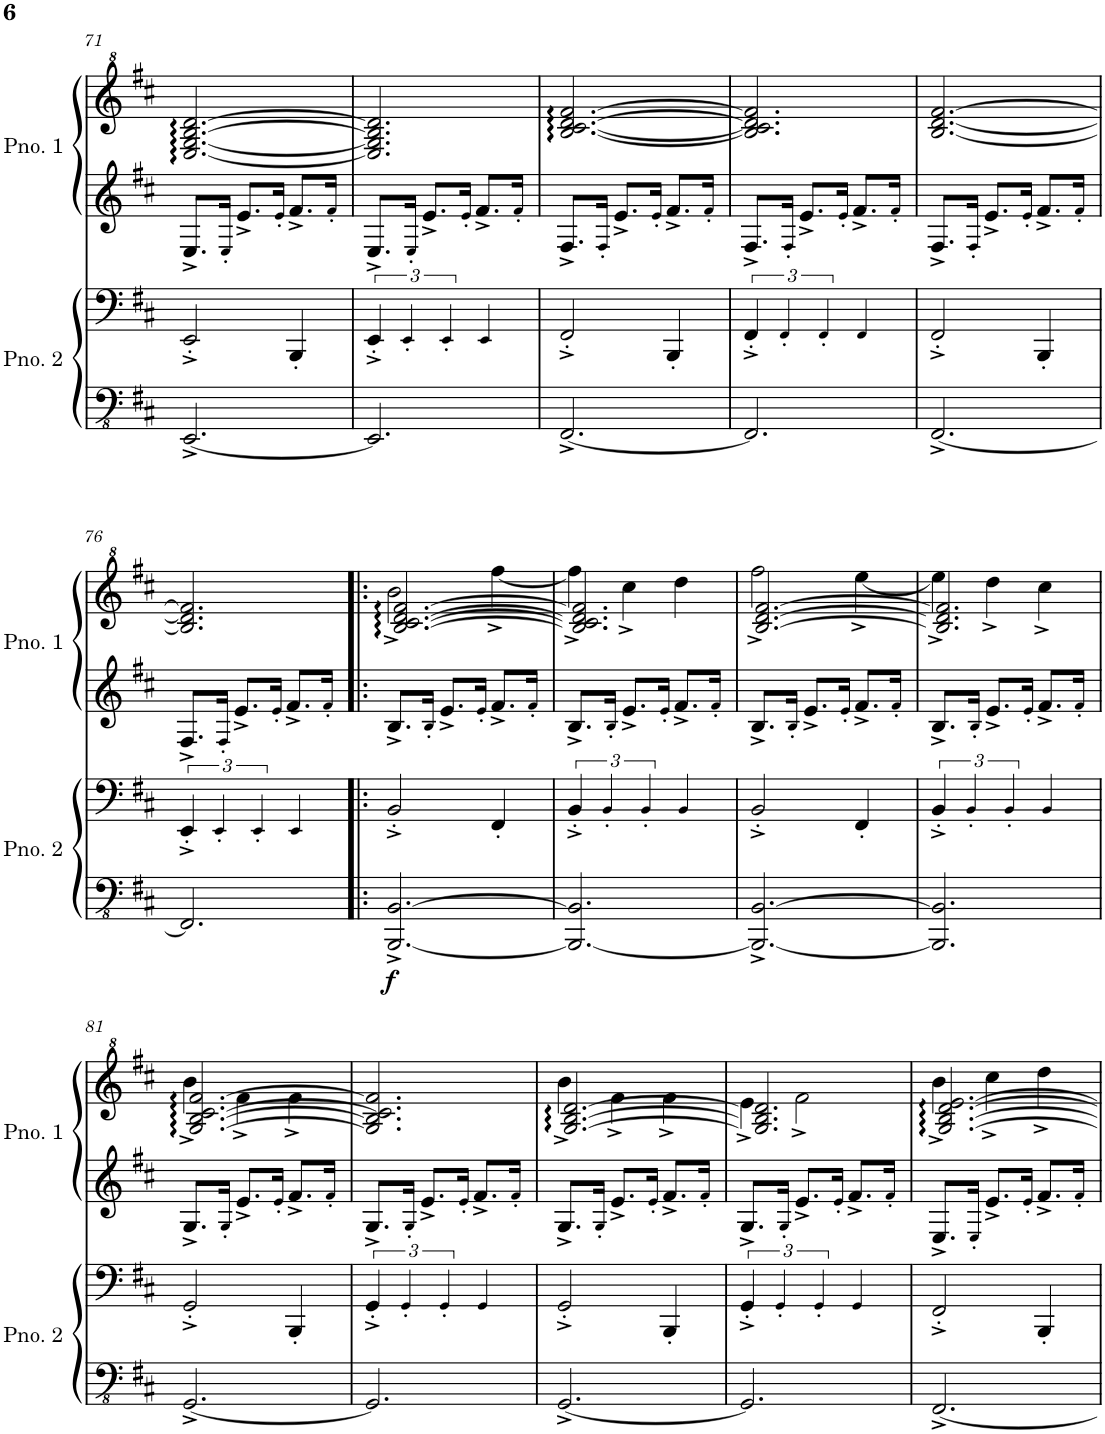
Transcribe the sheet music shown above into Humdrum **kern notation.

**kern	**kern	**dynam	**kern	**kern
*part2	*part2	*part2	*part1	*part1
*staff4	*staff3	*staff3/4	*staff2	*staff1
*I"Piano 2	*	*	*I"Piano 1	*
*I'Pno. 2	*	*	*I'Pno. 1	*
!!LO:PB:g=z
*clefFv4	*clefF4	*	*clefG2	*clefG^2
*k[f#c#]	*k[f#c#]	*	*k[f#c#]	*k[f#c#]
*M3/4	*M3/4	*	*M3/4	*M3/4
=71	=71	=71	=71	=71
[2.EEE^/	2EE'^/	.	8.E^/L	[2.e/ [2.g/ [2.b/ [2.dd/
.	.	.	16E'!/Jk	.
.	.	.	8.e^/L	.
.	.	.	16e'!/Jk	.
.	4BBB'/	.	8.f#^/L	.
.	.	.	16f#'!/Jk	.
=72	=72	=72	=72	=72
2.EEE/]	6EE'^/	.	8.E^/L	2.e/] 2.g/] 2.b/] 2.dd/]
.	6EE'!/	.	.	.
.	.	.	16E'!/Jk	.
.	.	.	8.e^/L	.
.	6EE'!/	.	.	.
.	.	.	16e'!/Jk	.
.	4EE!/	.	8.f#^/L	.
.	.	.	16f#'!/Jk	.
=73	=73	=73	=73	=73
[2.FFF#^/	2FF#'^/	.	8.F#^/L	[2.b/ [2.cc#/ [2.dd/ [2.ff#/
.	.	.	16F#'!/Jk	.
.	.	.	8.e^/L	.
.	.	.	16e'!/Jk	.
.	4BBB'/	.	8.f#^/L	.
.	.	.	16f#'!/Jk	.
=74	=74	=74	=74	=74
2.FFF#/]	6FF#'^/	.	8.F#^/L	2.b/] 2.cc#/] 2.dd/] 2.ff#/]
.	6FF#'!/	.	.	.
.	.	.	16F#'!/Jk	.
.	.	.	8.e^/L	.
.	6FF#'!/	.	.	.
.	.	.	16e'!/Jk	.
.	4FF#!/	.	8.f#^/L	.
.	.	.	16f#'!/Jk	.
=75	=75	=75	=75	=75
[2.FFF#^/	2FF#'^/	.	8.F#^/L	[2.b/ [2.dd/ [2.ff#/
.	.	.	16F#'!/Jk	.
.	.	.	8.e^/L	.
.	.	.	16e'!/Jk	.
.	4BBB'/	.	8.f#^/L	.
.	.	.	16f#'!/Jk	.
!!LO:LB:g=z
=76	=76	=76	=76	=76
2.FFF#/]	6EE'^/	.	8.F#^/L	2.b/] 2.dd/] 2.ff#/]
.	6EE'!/	.	.	.
.	.	.	16F#'!/Jk	.
.	.	.	8.e^/L	.
.	6EE'!/	.	.	.
.	.	.	16e'!/Jk	.
.	4EE!/	.	8.f#^/L	.
.	.	.	16f#'!/Jk	.
=77!|:	=77!|:	=77!|:	=77!|:	=77!|:
*	*	*	*	*^
!	!	!LO:DY:b=2	!	!	!
[2.BBBB/^ [2.BBB/^	2BB'^/	f	8.B^/L	[2.b/ [2.cc#/ [2.dd/ [2.ff#/	2bb^\
.	.	.	16B'!/Jk	.	.
.	.	.	8.e^/L	.	.
.	.	.	16e'!/Jk	.	.
.	4FF#'/	.	8.f#^/L	.	[4fff#^\
.	.	.	16f#'!/Jk	.	.
=78	=78	=78	=78	=78	=78
2.BBBB/_ 2.BBB/]	6BB'^/	.	8.B^/L	2.b/] 2.cc#/] 2.dd/] 2.ff#/]	4fff#^\]
.	6BB'!/	.	.	.	.
.	.	.	16B'!/Jk	.	.
.	.	.	8.e^/L	.	4ccc#^\
.	6BB'!/	.	.	.	.
.	.	.	16e'!/Jk	.	.
.	4BB!/	.	8.f#^/L	.	4ddd\
.	.	.	16f#'!/Jk	.	.
=79	=79	=79	=79	=79	=79
2.BBBB/_^ [2.BBB/^	2BB'^/	.	8.B^/L	[2.b/ [2.dd/ [2.ff#/	2fff#^\
.	.	.	16B'!/Jk	.	.
.	.	.	8.e^/L	.	.
.	.	.	16e'!/Jk	.	.
.	4FF#'/	.	8.f#^/L	.	[4eee^\
.	.	.	16f#'!/Jk	.	.
=80	=80	=80	=80	=80	=80
2.BBBB/] 2.BBB/]	6BB'^/	.	8.B^/L	2.b/] 2.dd/] 2.ff#/]	4eee^\]
.	6BB'!/	.	.	.	.
.	.	.	16B'!/Jk	.	.
.	.	.	8.e^/L	.	4ddd^\
.	6BB'!/	.	.	.	.
.	.	.	16e'!/Jk	.	.
.	4BB!/	.	8.f#^/L	.	4ccc#^\
.	.	.	16f#'!/Jk	.	.
!!LO:LB:g=z	!!
=81	=81	=81	=81	=81	=81
[2.GGG^/	2GG'^/	.	8.G^/L	[2.g/ [2.b/ [2.cc#/ [2.ff#/	4bb^\
.	.	.	16G'!/Jk	.	.
.	.	.	8.e^/L	.	4ff#^\
.	.	.	16e'!/Jk	.	.
.	4BBB'/	.	8.f#^/L	.	4ff#^\
.	.	.	16f#'!/Jk	.	.
*	*	*	*	*v	*v
=82	=82	=82	=82	=82
2.GGG/]	6GG'^/	.	8.G^/L	2.g/] 2.b/] 2.cc#/] 2.ff#/]
.	6GG'!/	.	.	.
.	.	.	16G'!/Jk	.
.	.	.	8.e^/L	.
.	6GG'!/	.	.	.
.	.	.	16e'!/Jk	.
.	4GG!/	.	8.f#^/L	.
.	.	.	16f#'!/Jk	.
=83	=83	=83	=83	=83
*	*	*	*	*^
[2.GGG^/	2GG'^/	.	8.G^/L	[2.g/ [2.b/ [2.dd/	4bb^\
.	.	.	16G'!/Jk	.	.
.	.	.	8.e^/L	.	4ff#^\
.	.	.	16e'!/Jk	.	.
.	4BBB'/	.	8.f#^/L	.	4ff#^\
.	.	.	16f#'!/Jk	.	.
=84	=84	=84	=84	=84	=84
2.GGG/]	6GG'^/	.	8.G^/L	2.g/] 2.b/] 2.dd/]	4ee^\
.	6GG'!/	.	.	.	.
.	.	.	16G'!/Jk	.	.
.	.	.	8.e^/L	.	2ff#^\
.	6GG'!/	.	.	.	.
.	.	.	16e'!/Jk	.	.
.	4GG!/	.	8.f#^/L	.	.
.	.	.	16f#'!/Jk	.	.
=85	=85	=85	=85	=85	=85
[2.FFF#^/	2FF#'^/	.	8.E^/L	[2.g/ [2.b/ [2.dd/ [2.ee/	4bb^\
.	.	.	16E'!/Jk	.	.
.	.	.	8.e^/L	.	4ccc#^\
.	.	.	16e'!/Jk	.	.
.	4BBB'/	.	8.f#^/L	.	4ddd^\
.	.	.	16f#'!/Jk	.	.
*	*	*	*	*v	*v
=	=	=	=	=
*-	*-	*-	*-	*-
